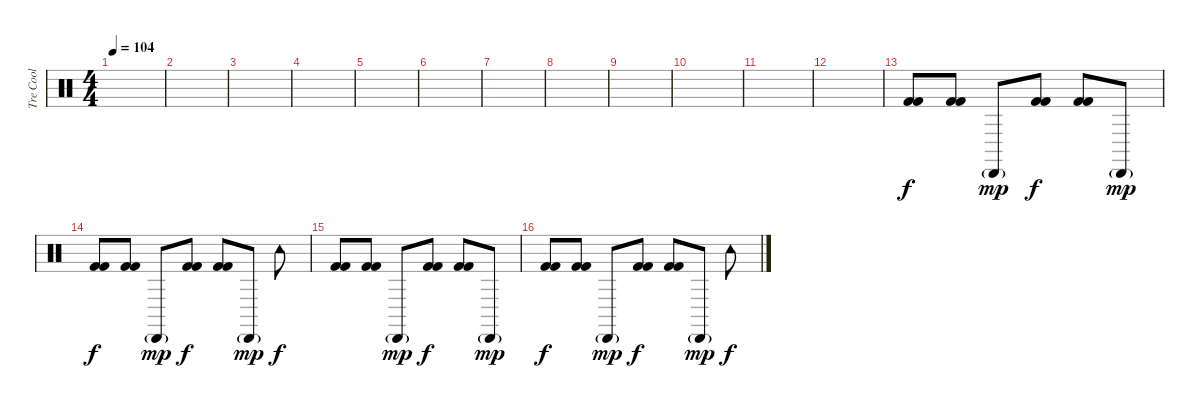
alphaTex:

\track ("Tre Cool" "Tre Cool") {instrument percussion}
\staff {score}
\articulation defaults
\ts (4 4)
\tempo 104
\clef neutral
\ks c
|
|
|
|
|
|
|
|
|
|
|
|
("Kick (hit) 2" "Kick (hit) 2").8 ("Kick (hit) 2" "Kick (hit) 2").8 "Cabasa (hit)"{g}.8{dy mp} ("Kick (hit) 2" "Kick (hit) 2").8{dy f} ("Kick (hit) 2" "Kick (hit) 2").8 "Cabasa (hit)"{g}.8{dy mp} |
("Kick (hit) 2" "Kick (hit) 2").8{dy f} ("Kick (hit) 2" "Kick (hit) 2").8 "Cabasa (hit)"{g}.8{dy mp} ("Kick (hit) 2" "Kick (hit) 2").8{dy f} ("Kick (hit) 2" "Kick (hit) 2").8 "Cabasa (hit)"{g}.8{dy mp} "Tambourine (hit)".8{dy f} |
("Kick (hit) 2" "Kick (hit) 2").8 ("Kick (hit) 2" "Kick (hit) 2").8 "Cabasa (hit)"{g}.8{dy mp} ("Kick (hit) 2" "Kick (hit) 2").8{dy f} ("Kick (hit) 2" "Kick (hit) 2").8 "Cabasa (hit)"{g}.8{dy mp} |
("Kick (hit) 2" "Kick (hit) 2").8{dy f} ("Kick (hit) 2" "Kick (hit) 2").8 "Cabasa (hit)"{g}.8{dy mp} ("Kick (hit) 2" "Kick (hit) 2").8{dy f} ("Kick (hit) 2" "Kick (hit) 2").8 "Cabasa (hit)"{g}.8{dy mp} "Tambourine (hit)".8{dy f}
